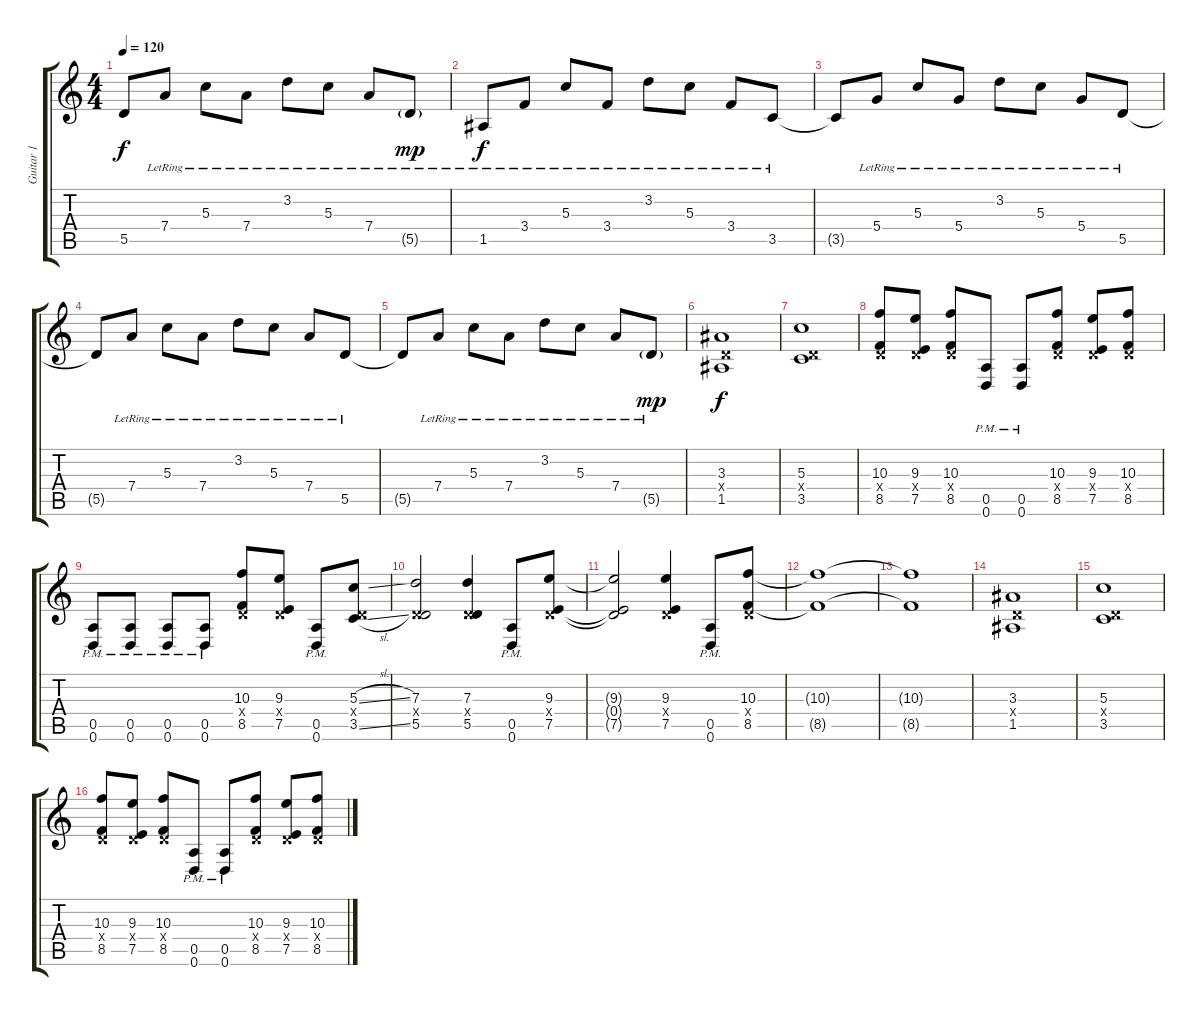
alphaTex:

\track ("Guitar 1" "Guitar 1") {instrument distortionguitar}
\staff {score tabs}
\tuning (E4 B3 G3 D3 A2 D2) {hide}
\ts (4 4)
\tempo 120
\clef g2
\ks c
5.5{t}.8{dy f} 7.4{lr}.8 5.3{lr}.8 7.4{lr}.8 3.2{lr}.8 5.3{lr}.8 7.4{lr}.8 5.5{g lr}.8{dy mp} |
1.5{lr}.8{dy f} 3.4{lr}.8 5.3{lr}.8 3.4{lr}.8 3.2{lr}.8 5.3{lr}.8 3.4{lr}.8 3.5{lr}.8 |
3.5{t}.8 5.4{lr}.8 5.3{lr}.8 5.4{lr}.8 3.2{lr}.8 5.3{lr}.8 5.4{lr}.8 5.5{lr}.8 |
5.5{t}.8 7.4{lr}.8 5.3{lr}.8 7.4{lr}.8 3.2{lr}.8 5.3{lr}.8 7.4{lr}.8 5.5{lr}.8 |
5.5{t}.8 7.4{lr}.8 5.3{lr}.8 7.4{lr}.8 3.2{lr}.8 5.3{lr}.8 7.4{lr}.8 5.5{g lr}.8{dy mp} |
(3.3 0.4{x} 1.5).1{dy f instrument distortionguitar} |
(5.3 0.4{x} 3.5).1 |
(10.3 0.4{x} 8.5).8 (9.3 0.4{x} 7.5).8 (10.3 0.4{x} 8.5).8 (0.5{pm} 0.6{pm}).8 (0.5{pm} 0.6{pm}).8 (10.3 0.4{x} 8.5).8 (9.3 0.4{x} 7.5).8 (10.3 0.4{x} 8.5).8 |
(0.5{pm} 0.6{pm}).8 (0.5{pm} 0.6{pm}).8 (0.5{pm} 0.6{pm}).8 (0.5{pm} 0.6{pm}).8 (10.3 0.4{x} 8.5).8 (9.3 0.4{x} 7.5).8 (0.5{pm} 0.6{pm}).8 (5.3{sl} 0.4{x} 3.5{sl}).8 |
(7.3 0.4{x} 5.5).2 (7.3 0.4{x} 5.5).4 (0.5{pm} 0.6{pm}).8 (9.3 0.4{x} 7.5).8 |
(9.3{t} 0.4{t} 7.5{t}).2 (9.3 0.4{x} 7.5).4 (0.5{pm} 0.6{pm}).8 (10.3 0.4{x} 8.5).8 |
(10.3{t} 8.5{t}).1 |
(10.3{t} 8.5{t}).1 |
(3.3 0.4{x} 1.5).1 |
(5.3 0.4{x} 3.5).1 |
(10.3 0.4{x} 8.5).8 (9.3 0.4{x} 7.5).8 (10.3 0.4{x} 8.5).8 (0.5{pm} 0.6{pm}).8 (0.5{pm} 0.6{pm}).8 (10.3 0.4{x} 8.5).8 (9.3 0.4{x} 7.5).8 (10.3 0.4{x} 8.5).8
